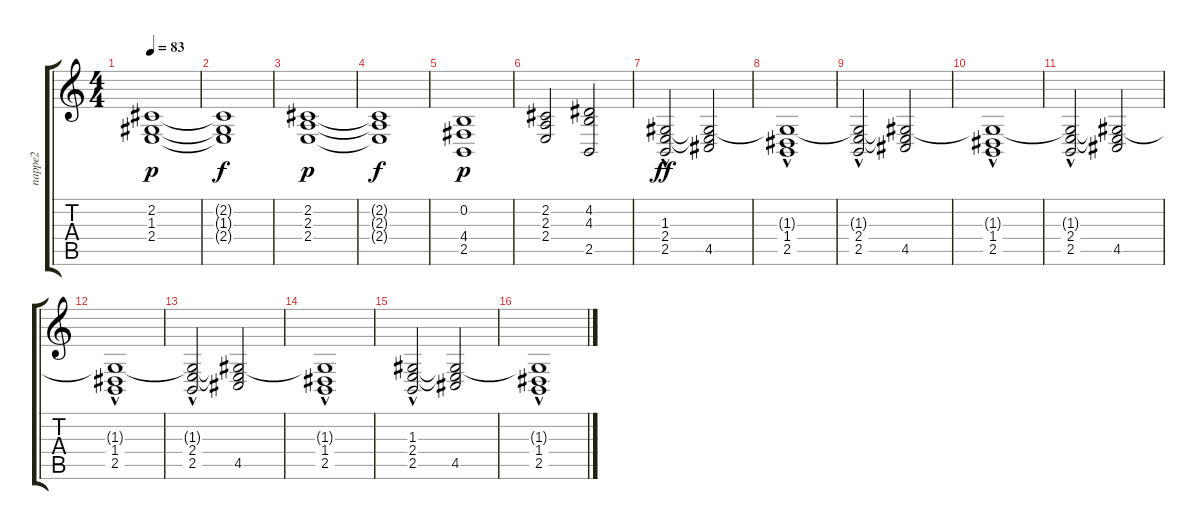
\track ("nappe2" "nappe2") {instrument stringensemble1}
\staff {score tabs}
\tuning (E4 B3 G3 D3 A2 E2) {hide}
\ts (4 4)
\tempo 83
\clef g2
\ks c
(2.2 1.3 2.4).1{dy p} |
(2.2{t} 1.3{t} 2.4{t}).1{dy f} |
(2.2 2.3 2.4).1{dy p} |
(2.2{t} 2.3{t} 2.4{t}).1{dy f} |
(0.2 4.4 2.5).1{dy p} |
(2.2 2.3 2.4).2 (4.2 4.3 2.5).2 |
(1.3 2.4{hac} 2.5{hac}).2{dy ff} (1.3{t} 2.4{t} 4.5).2 |
(1.3{t} 1.4{hac} 2.5).1 |
(1.3{t} 2.4{hac} 2.5{hac}).2 (1.3{t} 2.4{t} 4.5).2 |
(1.3{t} 1.4{hac} 2.5).1 |
(1.3{t} 2.4{hac} 2.5{hac}).2 (1.3{t} 2.4{t} 4.5).2 |
(1.3{t} 1.4{hac} 2.5).1 |
(1.3{t} 2.4{hac} 2.5{hac}).2 (1.3{t} 2.4{t} 4.5).2 |
(1.3{t} 1.4{hac} 2.5).1 |
(1.3 2.4{hac} 2.5{hac}).2 (1.3{t} 2.4{t} 4.5).2 |
(1.3{t} 1.4{hac} 2.5).1
